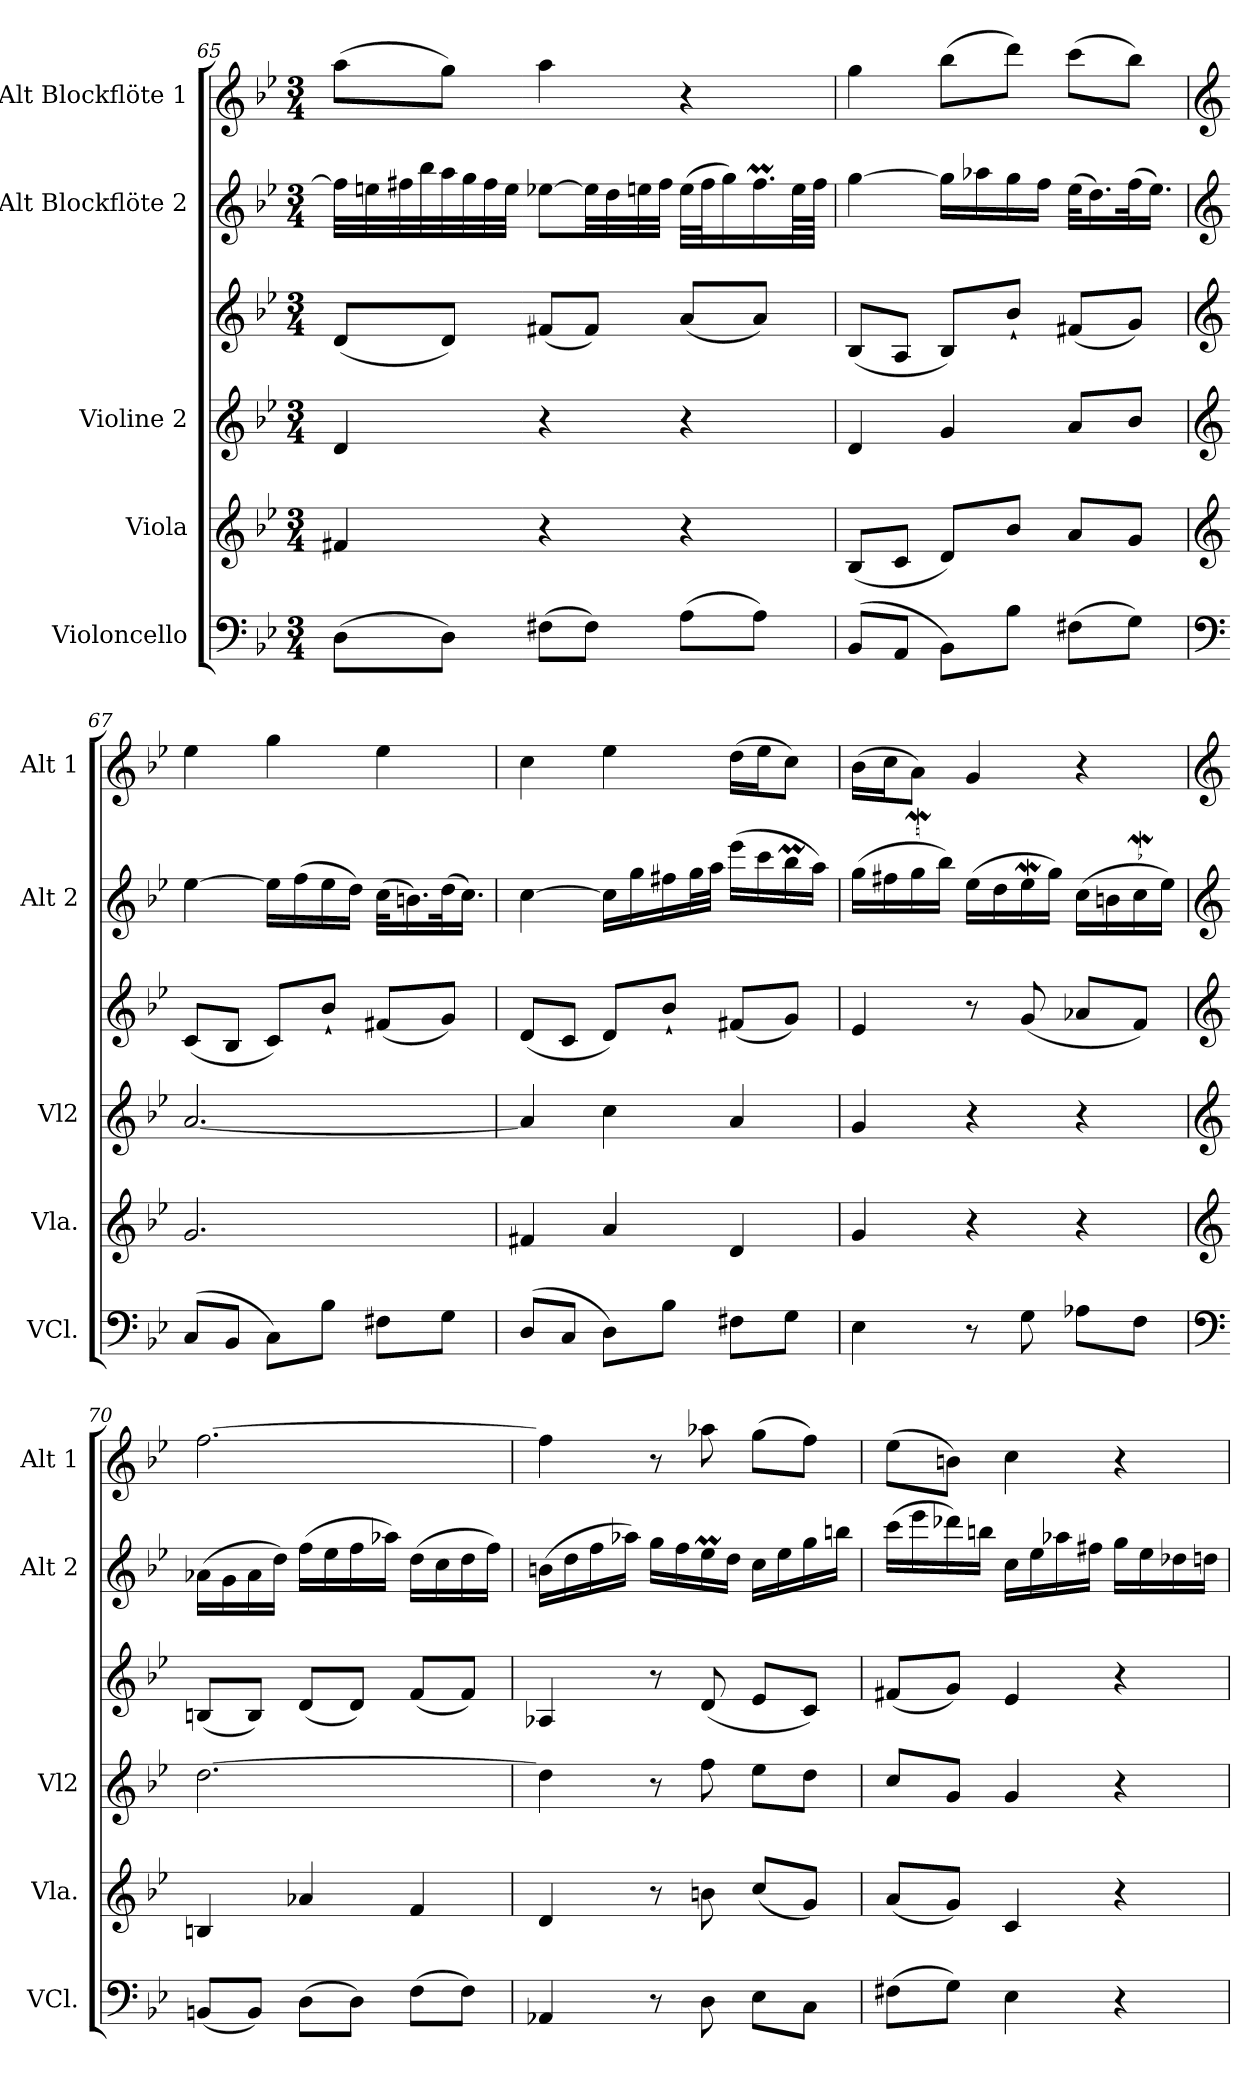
**kern	**kern	**kern	**kern	**kern	**kern
*part5	*part4	*part3	*part3	*part2	*part1
*staff6	*staff5	*staff4	*staff3	*staff2	*staff1
*I"Violoncello	*I"Viola	*I"Violine 2	*	*I"Alt Blockflöte 2	*I"Alt Blockflöte 1
*I'VCl.	*I'Vla.	*I'Vl2	*	*I'Alt 2	*I'Alt 1
*clefF4	*clefG2	*clefG2	*clefG2	*clefG2	*clefG2
*k[b-e-]	*k[b-e-]	*k[b-e-]	*k[b-e-]	*k[b-e-]	*k[b-e-]
*M3/4	*M3/4	*M3/4	*M3/4	*M3/4	*M3/4
=65	=65	=65	=65	=65	=65
(8D\L	4f#X/	4d/	(8d/L	32ff#\LLL]	(8aa\L
.	.	.	.	32een\	.
.	.	.	.	32ff#X\	.
.	.	.	.	32bb-\	.
8D\J)	.	.	8d/J)	32aa\	8gg\J)
.	.	.	.	32gg\	.
.	.	.	.	32ff#\	.
.	.	.	.	32ee\JJJ	.
(8F#X\L	4r	4r	(8f#X/L	[8ee-X\L	4aa\
8F#\J)	.	.	8f#/J)	32ee-\LL]	.
.	.	.	.	32dd\	.
.	.	.	.	32een\	.
.	.	.	.	32ff#\JJJ	.
(8A\L	4r	4r	(8a/L	(32ee\LLL	4r
.	.	.	.	32ff#\J	.
.	.	.	.	16gg\)	.
8A\J)	.	.	8a/J)	16.ff#m\	.
.	.	.	.	64ee\LL	.
.	.	.	.	64ff#\JJJJ	.
!!LO:LB:g=z
=66	=66	=66	=66	=66	=66
(8BB-/L	(8B-/L	4d/	(8B-/L	[4gg\	4gg\
8AA/J	8c/J	.	8A/J	.	.
8BB-\L)	8d/L)	4g/	8B-/L)	16gg\LL]	(8bb-\L
.	.	.	.	16aa-X\	.
8B-\J	8b-/J	.	8b-`/J	16gg\	8ddd\J)
.	.	.	.	16ff\JJ	.
(8F#X\L	8a/L	8a/L	(8f#X/L	(32ee-\KLL	(8ccc\L
.	.	.	.	16.dd\)	.
8G\J)	8g/J	8b-/J	8g/J)	(32ff\K	8bb-\J)
.	.	.	.	16.ee-\JJ)	.
=67	=67	=67	=67	=67	=67
*clefF4	*clefG2	*clefG2	*clefG2	*clefG2	*clefG2
(8C/L	2.g/	[2.a/	(8c/L	[4ee-\	4ee-\
8BB-/J	.	.	8B-/J	.	.
8C\L)	.	.	8c/L)	16ee-\LL]	4gg\
.	.	.	.	(16ff\	.
8B-\J	.	.	8b-`/J	16ee-\	.
.	.	.	.	16dd\JJ)	.
8F#X\L	.	.	(8f#X/L	(32cc\KLL	4ee-\
.	.	.	.	16.bn\)	.
8G\J	.	.	8g/J)	(32dd\K	.
.	.	.	.	16.cc\JJ)	.
=68	=68	=68	=68	=68	=68
(8D/L	4f#X/	4a/]	(8d/L	[4cc\	4cc\
8C/J	.	.	8c/J	.	.
8D\L)	4a/	4cc\	8d/L)	16cc\LL]	4ee-\
.	.	.	.	16gg\	.
8B-\J	.	.	8b-`/J	16ff#X\	.
.	.	.	.	32gg\L	.
.	.	.	.	32aa\JJJ	.
8F#X\L	4d/	4a/	(8f#X/L	(16eee-\LL	(16dd\LL
.	.	.	.	16ccc\	16ee-\J
8G\J	.	.	8g/J)	16bb-M\	8cc\J)
.	.	.	.	16aa\JJ)	.
=69	=69	=69	=69	=69	=69
4E-\	4g/	4g/	4e-/	(16gg\LL	(16b-\LL
.	.	.	.	16ff#X\	16cc\J
.	.	.	.	16ggW\	8a\J)
.	.	.	.	16bb-\JJ)	.
8r	4r	4r	8r	(16ee-\LL	4g/
.	.	.	.	16dd\	.
8G\	.	.	(8g/	16ee-w\	.
.	.	.	.	16gg\JJ)	.
8A-X\L	4r	4r	8a-X/L	(16cc\LL	4r
.	.	.	.	16bn\	.
8F\J	.	.	8f/J)	16ccW\	.
.	.	.	.	16ee-\JJ)	.
!!LO:PB:g=z
=70	=70	=70	=70	=70	=70
*clefF4	*clefG2	*clefG2	*clefG2	*clefG2	*clefG2
(8BBn/L	4Bn/	[2.dd\	(8Bn/L	(16a-X\LL	[2.ff\
.	.	.	.	16g\	.
8BB/J)	.	.	8B/J)	16a-\	.
.	.	.	.	16dd\JJ)	.
(8D\L	4a-X/	.	(8d/L	(16ff\LL	.
.	.	.	.	16ee-\	.
8D\J)	.	.	8d/J)	16ff\	.
.	.	.	.	16aa-X\JJ)	.
(8F\L	4f/	.	(8f/L	(16dd\LL	.
.	.	.	.	16cc\	.
8F\J)	.	.	8f/J)	16dd\	.
.	.	.	.	16ff\JJ)	.
=71	=71	=71	=71	=71	=71
4AA-X/	4d/	4dd\]	4A-X/	(16bn\LL	4ff\]
.	.	.	.	16dd\	.
.	.	.	.	16ff\	.
.	.	.	.	16aa-X\JJ)	.
8r	8r	8r	8r	16gg\LL	8r
.	.	.	.	16ff\	.
8D\	8bn\	8ff\	(8d/	16ee-M\	8aa-X\
.	.	.	.	16dd\JJ	.
8E-\L	(8cc/L	8ee-\L	8e-/L	16cc\LL	(8gg\L
.	.	.	.	16ee-\	.
8C\J	8g/J)	8dd\J	8c/J)	16gg\	8ff\J)
.	.	.	.	16bbn\JJ	.
=72	=72	=72	=72	=72	=72
(8F#X\L	(8a/L	8cc/L	(8f#X/L	(16ccc\LL	(8ee-\L
.	.	.	.	16eee-\	.
8G\J)	8g/J)	8g/J	8g/J)	16ddd-X\)	8bn\J)
.	.	.	.	16bbn\JJ	.
4E-\	4c/	4g/	4e-/	16cc\LL	4cc\
.	.	.	.	16ee-\	.
.	.	.	.	16aa-X\	.
.	.	.	.	16ff#X\JJ	.
4r	4r	4r	4r	16gg\LL	4r
.	.	.	.	16ee-\	.
.	.	.	.	16dd-X\	.
.	.	.	.	16ddn\JJ	.
=	=	=	=	=	=
*-	*-	*-	*-	*-	*-
